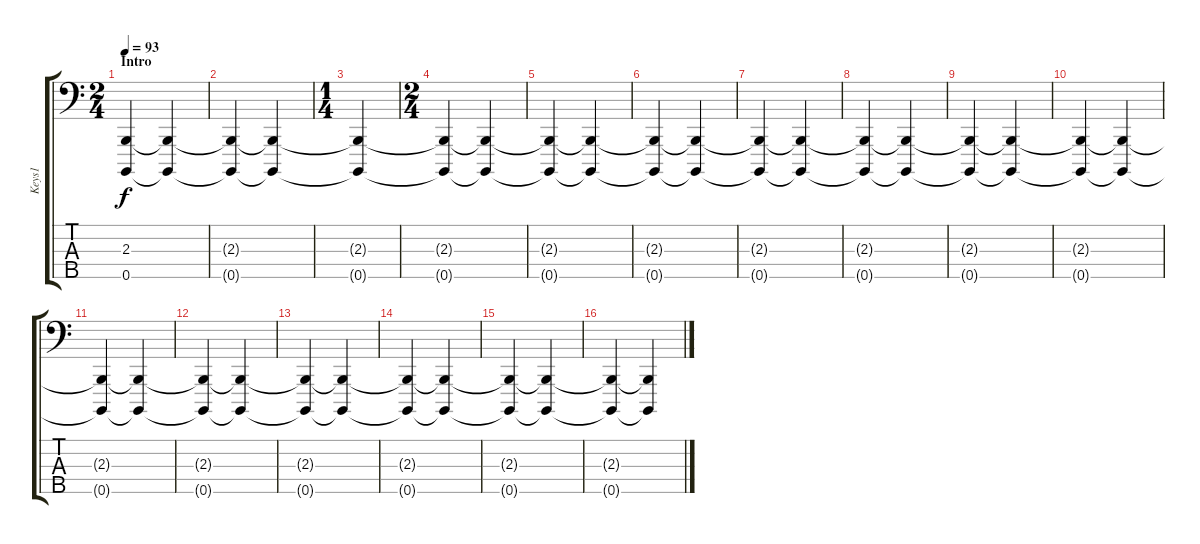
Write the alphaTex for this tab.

\track ("Keys1" "Keys1") {instrument stringensemble1}
\staff {score tabs}
\tuning (G2 D2 A1 E1 B0) {hide}
\ts (2 4)
\section ("" "Intro")
\tempo 93
\clef f4
\ks c
(2.3 0.5).4{dy f instrument stringensemble1} (2.3{t} 0.5{t}).4 |
(2.3{t} 0.5{t}).4 (2.3{t} 0.5{t}).4 |
\ts (1 4)
(2.3{t} 0.5{t}).4 |
\ts (2 4)
(2.3{t} 0.5{t}).4 (2.3{t} 0.5{t}).4 |
(2.3{t} 0.5{t}).4 (2.3{t} 0.5{t}).4 |
(2.3{t} 0.5{t}).4 (2.3{t} 0.5{t}).4 |
(2.3{t} 0.5{t}).4 (2.3{t} 0.5{t}).4 |
(2.3{t} 0.5{t}).4 (2.3{t} 0.5{t}).4 |
(2.3{t} 0.5{t}).4 (2.3{t} 0.5{t}).4 |
(2.3{t} 0.5{t}).4 (2.3{t} 0.5{t}).4 |
(2.3{t} 0.5{t}).4 (2.3{t} 0.5{t}).4 |
(2.3{t} 0.5{t}).4 (2.3{t} 0.5{t}).4 |
(2.3{t} 0.5{t}).4 (2.3{t} 0.5{t}).4 |
(2.3{t} 0.5{t}).4 (2.3{t} 0.5{t}).4 |
(2.3{t} 0.5{t}).4 (2.3{t} 0.5{t}).4 |
(2.3{t} 0.5{t}).4 (2.3{t} 0.5{t}).4
